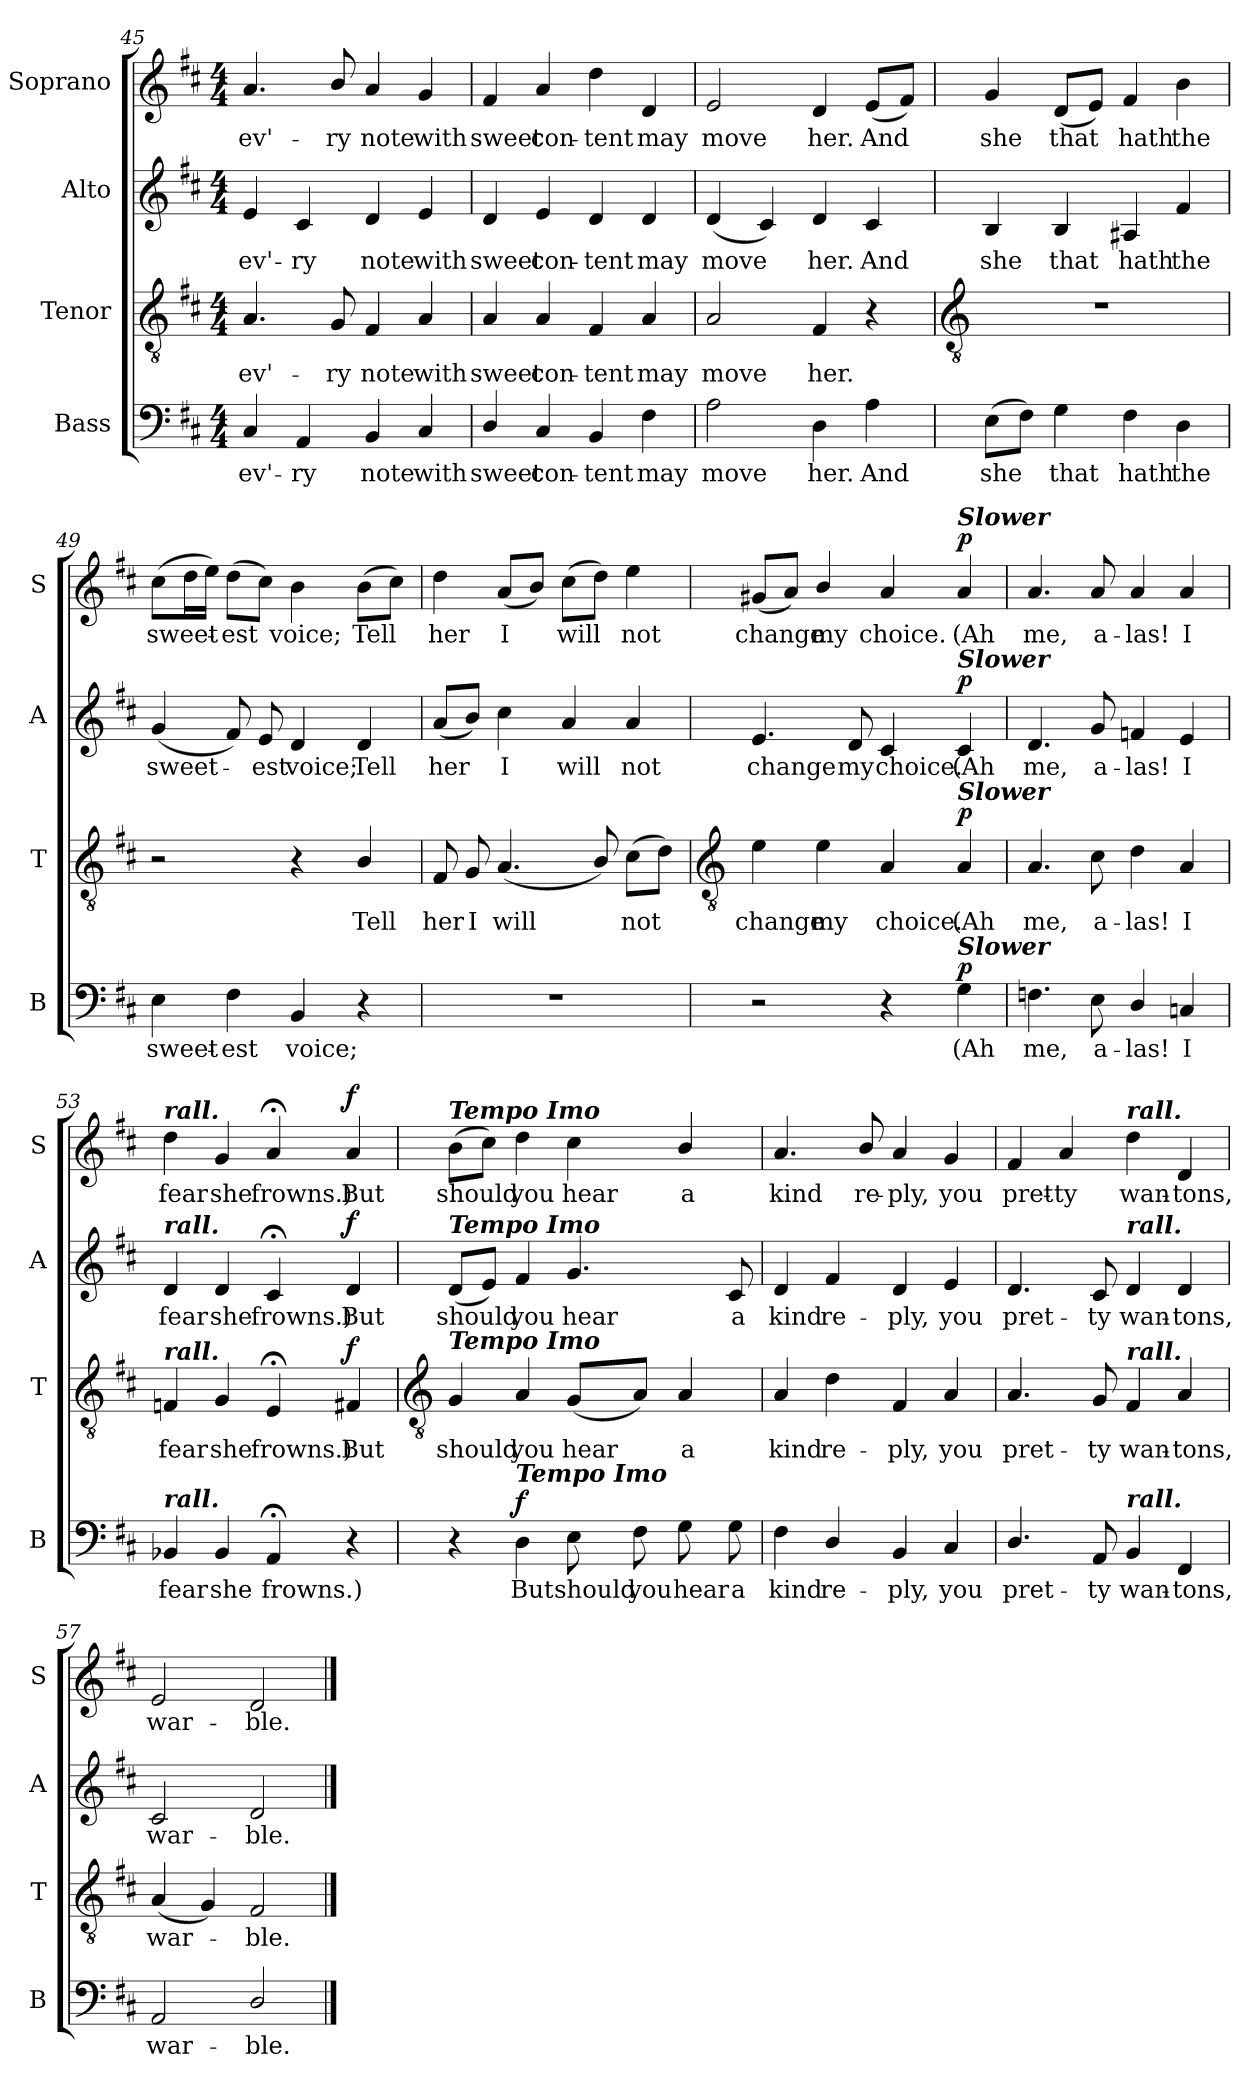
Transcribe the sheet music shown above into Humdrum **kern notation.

**kern	**text	**dynam	**kern	**text	**dynam	**kern	**text	**dynam	**kern	**text	**dynam
*part4	*part4	*part4	*part3	*part3	*part3	*part2	*part2	*part2	*part1	*part1	*part1
*staff4	*staff4	*staff4	*staff3	*staff3	*staff3	*staff2	*staff2	*staff2	*staff1	*staff1	*staff1
*I"Bass	*	*	*I"Tenor	*	*	*I"Alto	*	*	*I"Soprano	*	*
*I'B	*	*	*I'T	*	*	*I'A	*	*	*I'S	*	*
*clefF4	*	*	*clefGv2	*	*	*clefG2	*	*	*clefG2	*	*
*k[f#c#]	*	*	*k[f#c#]	*	*	*k[f#c#]	*	*	*k[f#c#]	*	*
*D:	*	*	*D:	*	*	*D:	*	*	*D:	*	*
*M4/4	*	*	*M4/4	*	*	*M4/4	*	*	*M4/4	*	*
=45	=45	=45	=45	=45	=45	=45	=45	=45	=45	=45	=45
!	!LO:LY:b	!	!	!LO:LY:b	!	!	!LO:LY:b	!	!	!LO:LY:b	!
4C#	ev'-	.	4.A	ev'-	.	4e	ev'-	.	4.a	ev'-	.
!	!LO:LY:b	!	!	!	!	!	!LO:LY:b	!	!	!	!
4AA	-ry	.	.	.	.	4c#	-ry	.	.	.	.
!	!	!	!	!LO:LY:b	!	!	!	!	!	!LO:LY:b	!
.	.	.	8G	-ry	.	.	.	.	8b/	-ry	.
!	!LO:LY:b	!	!	!LO:LY:b	!	!	!LO:LY:b	!	!	!LO:LY:b	!
4BB	note	.	4F#	note	.	4d	note	.	4a	note	.
!	!LO:LY:b	!	!	!LO:LY:b	!	!	!LO:LY:b	!	!	!LO:LY:b	!
4C#	with	.	4A	with	.	4e	with	.	4g	with	.
=46	=46	=46	=46	=46	=46	=46	=46	=46	=46	=46	=46
!	!LO:LY:b	!	!	!LO:LY:b	!	!	!LO:LY:b	!	!	!LO:LY:b	!
4D/	sweet	.	4A	sweet	.	4d	sweet	.	4f#	sweet	.
!	!LO:LY:b	!	!	!LO:LY:b	!	!	!LO:LY:b	!	!	!LO:LY:b	!
4C#	con-	.	4A	con-	.	4e	con-	.	4a	con-	.
!	!LO:LY:b	!	!	!LO:LY:b	!	!	!LO:LY:b	!	!	!LO:LY:b	!
4BB	-tent	.	4F#	-tent	.	4d	-tent	.	4dd	-tent	.
!	!LO:LY:b	!	!	!LO:LY:b	!	!	!LO:LY:b	!	!	!LO:LY:b	!
4F#	may	.	4A	may	.	4d	may	.	4d	may	.
=47	=47	=47	=47	=47	=47	=47	=47	=47	=47	=47	=47
!	!LO:LY:b	!	!	!LO:LY:b	!	!	!LO:LY:b	!	!	!LO:LY:b	!
2A	move	.	2A	move	.	(<4d	move	.	2e	move	.
.	.	.	.	.	.	4c#)	.	.	.	.	.
!	!LO:LY:b	!	!	!LO:LY:b	!	!	!LO:LY:b	!	!	!LO:LY:b	!
4D	her.	.	4F#	her.	.	4d	her.	.	4d	her.	.
!	!LO:LY:b	!	!	!	!	!	!LO:LY:b	!	!	!LO:LY:b	!
4A	And	.	4r	.	.	4c#	And	.	(<8eL	And	.
.	.	.	.	.	.	.	.	.	8f#J)	.	.
!!LO:LB:g=z
=48	=48	=48	=48	=48	=48	=48	=48	=48	=48	=48	=48
*	*	*	*clefGv2	*	*	*	*	*	*	*	*
!	!LO:LY:b	!	!	!	!	!	!LO:LY:b	!	!	!LO:LY:b	!
(>8EL	she	.	1r	.	.	4B	she	.	4g	she	.
8F#J)	.	.	.	.	.	.	.	.	.	.	.
!	!LO:LY:b	!	!	!	!	!	!LO:LY:b	!	!	!LO:LY:b	!
4G	that	.	.	.	.	4B	that	.	(<8dL	that	.
.	.	.	.	.	.	.	.	.	8eJ)	.	.
!	!LO:LY:b	!	!	!	!	!	!LO:LY:b	!	!	!LO:LY:b	!
4F#	hath	.	.	.	.	4A#X	hath	.	4f#	hath	.
!	!LO:LY:b	!	!	!	!	!	!LO:LY:b	!	!	!LO:LY:b	!
4D	the	.	.	.	.	4f#	the	.	4b	the	.
=49	=49	=49	=49	=49	=49	=49	=49	=49	=49	=49	=49
!	!LO:LY:b	!	!	!	!	!	!LO:LY:b	!	!	!LO:LY:b	!
4E	sweet-	.	2r	.	.	(<4g	sweet-	.	(>8cc#L	sweet-	.
.	.	.	.	.	.	.	.	.	16ddL	.	.
.	.	.	.	.	.	.	.	.	16eeJJ)	.	.
!	!LO:LY:b	!	!	!	!	!	!	!	!	!LO:LY:b	!
4F#	-est	.	.	.	.	8f#)	.	.	(>8ddL	est	.
!	!	!	!	!	!	!	!LO:LY:b	!	!	!	!
.	.	.	.	.	.	8e	est	.	8cc#J)	.	.
!	!LO:LY:b	!	!	!	!	!	!LO:LY:b	!	!	!LO:LY:b	!
4BB	voice;	.	4r	.	.	4d	voice;	.	4b	voice;	.
!	!	!	!	!LO:LY:b	!	!	!LO:LY:b	!	!	!LO:LY:b	!
4r	.	.	4B/	Tell	.	4d	Tell	.	(>8bL	Tell	.
.	.	.	.	.	.	.	.	.	8cc#J)	.	.
=50	=50	=50	=50	=50	=50	=50	=50	=50	=50	=50	=50
!	!	!	!	!LO:LY:b	!	!	!LO:LY:b	!	!	!LO:LY:b	!
1r	.	.	8F#	her	.	(<8aL	her	.	4dd	her	.
!	!	!	!	!LO:LY:b	!	!	!	!	!	!	!
.	.	.	8G	I	.	8bJ)	.	.	.	.	.
!	!	!	!	!LO:LY:b	!	!	!LO:LY:b	!	!	!LO:LY:b	!
.	.	.	(<4.A	will	.	4cc#	I	.	(<8aL	I	.
.	.	.	.	.	.	.	.	.	8bJ)	.	.
!	!	!	!	!	!	!	!LO:LY:b	!	!	!LO:LY:b	!
.	.	.	.	.	.	4a	will	.	(>8cc#L	will	.
.	.	.	8B/)	.	.	.	.	.	8ddJ)	.	.
!	!	!	!	!LO:LY:b	!	!	!LO:LY:b	!	!	!LO:LY:b	!
.	.	.	(>8c#L	not	.	4a	not	.	4ee	not	.
.	.	.	8dJ)	.	.	.	.	.	.	.	.
!!LO:LB:g=z
=51	=51	=51	=51	=51	=51	=51	=51	=51	=51	=51	=51
*	*	*	*clefGv2	*	*	*	*	*	*	*	*
!	!	!	!	!LO:LY:b	!	!	!LO:LY:b	!	!	!LO:LY:b	!
2r	.	.	4e	change	.	4.e	change	.	(<8g#XL	change	.
.	.	.	.	.	.	.	.	.	8aJ)	.	.
!	!	!	!	!LO:LY:b	!	!	!	!	!	!LO:LY:b	!
.	.	.	4e	my	.	.	.	.	4b/	my	.
!	!	!	!	!	!	!	!LO:LY:b	!	!	!	!
.	.	.	.	.	.	8d	my	.	.	.	.
!	!	!	!	!LO:LY:b	!	!	!LO:LY:b	!	!	!LO:LY:b	!
4r	.	.	4A	choice.	.	4c#	choice.	.	4a	choice.	.
!	!	!	!	!	!	!	!	!	!LO:TX:a:Bi:t=Slower	!	!
!	!	!	!	!	!	!LO:TX:a:Bi:t=Slower	!	!	!	!	!
!	!	!	!LO:TX:a:Bi:t=Slower	!	!	!	!	!	!	!	!
!LO:TX:a:Bi:t=Slower	!	!	!	!	!	!	!	!	!	!	!
!	!LO:LY:b	!LO:DY:b	!	!LO:LY:b	!LO:DY:b	!	!LO:LY:b	!LO:DY:b	!	!LO:LY:b	!LO:DY:b
4G	(Ah	p	4A	(Ah	p	4c#	(Ah	p	4a	(Ah	p
=52	=52	=52	=52	=52	=52	=52	=52	=52	=52	=52	=52
!	!LO:LY:b	!	!	!LO:LY:b	!	!	!LO:LY:b	!	!	!LO:LY:b	!
4.Fn	me,	.	4.A	me,	.	4.d	me,	.	4.a	me,	.
!	!LO:LY:b	!	!	!LO:LY:b	!	!	!LO:LY:b	!	!	!LO:LY:b	!
8E	a-	.	8c#	a-	.	8g	a-	.	8a	a-	.
!	!LO:LY:b	!	!	!LO:LY:b	!	!	!LO:LY:b	!	!	!LO:LY:b	!
4D/	-las!	.	4d	-las!	.	4fn	-las!	.	4a	-las!	.
!	!LO:LY:b	!	!	!LO:LY:b	!	!	!LO:LY:b	!	!	!LO:LY:b	!
4Cn	I	.	4A	I	.	4e	I	.	4a	I	.
=53	=53	=53	=53	=53	=53	=53	=53	=53	=53	=53	=53
!	!	!	!	!	!	!	!	!	!LO:TX:a:Bi:t=rall.	!	!
!	!	!	!	!	!	!LO:TX:a:Bi:t=rall.	!	!	!	!	!
!	!	!	!LO:TX:a:Bi:t=rall.	!	!	!	!	!	!	!	!
!LO:TX:a:Bi:t=rall.	!	!	!	!	!	!	!	!	!	!	!
!	!LO:LY:b	!	!	!LO:LY:b	!	!	!LO:LY:b	!	!	!LO:LY:b	!
4BB-X	fear	.	4Fn	fear	.	4d	fear	.	4dd	fear	.
!	!LO:LY:b	!	!	!LO:LY:b	!	!	!LO:LY:b	!	!	!LO:LY:b	!
4BB-	she	.	4G	she	.	4d	she	.	4g	she	.
!	!LO:LY:b	!	!	!LO:LY:b	!	!	!LO:LY:b	!	!	!LO:LY:b	!
4AA;<	frowns.)	.	4E;<	frowns.)	.	4c#;<	frowns.)	.	4a;<	frowns.)	.
!	!	!	!	!LO:LY:b	!LO:DY:b	!	!LO:LY:b	!LO:DY:b	!	!LO:LY:b	!LO:DY:b
4r	.	.	4F#X	But	f	4d	But	f	4a	But	f
!!LO:LB:g=z
=54	=54	=54	=54	=54	=54	=54	=54	=54	=54	=54	=54
*	*	*	*clefGv2	*	*	*	*	*	*	*	*
!	!	!	!	!	!	!	!	!	!LO:TX:a:Bi:t=Tempo Imo	!	!
!	!	!	!	!	!	!LO:TX:a:Bi:t=Tempo Imo	!	!	!	!	!
!	!	!	!LO:TX:a:Bi:t=Tempo Imo	!	!	!	!	!	!	!	!
!	!	!	!	!LO:LY:b	!	!	!LO:LY:b	!	!	!LO:LY:b	!
4r	.	.	4G	should	.	(<8dL	should	.	(>8bL	should	.
.	.	.	.	.	.	8eJ)	.	.	8cc#J)	.	.
!LO:TX:a:Bi:t=Tempo Imo	!	!	!	!	!	!	!	!	!	!	!
!	!LO:LY:b	!LO:DY:b	!	!LO:LY:b	!	!	!LO:LY:b	!	!	!LO:LY:b	!
4D	But	f	4A/	you	.	4f#	you	.	4dd	you	.
!	!LO:LY:b	!	!	!LO:LY:b	!	!	!LO:LY:b	!	!	!LO:LY:b	!
8E	should	.	(<8GL	hear	.	4.g	hear	.	4cc#	hear	.
!	!LO:LY:b	!	!	!	!	!	!	!	!	!	!
8F#	you	.	8AJ)	.	.	.	.	.	.	.	.
!	!LO:LY:b	!	!	!LO:LY:b	!	!	!	!	!	!LO:LY:b	!
8G	hear	.	4A	a	.	.	.	.	4b/	a	.
!	!LO:LY:b	!	!	!	!	!	!LO:LY:b	!	!	!	!
8G	a	.	.	.	.	8c#	a	.	.	.	.
=55	=55	=55	=55	=55	=55	=55	=55	=55	=55	=55	=55
!	!LO:LY:b	!	!	!LO:LY:b	!	!	!LO:LY:b	!	!	!LO:LY:b	!
4F#	kind	.	4A	kind	.	4d	kind	.	4.a	kind	.
!	!LO:LY:b	!	!	!LO:LY:b	!	!	!LO:LY:b	!	!	!	!
4D/	re-	.	4d	re-	.	4f#	re-	.	.	.	.
!	!	!	!	!	!	!	!	!	!	!LO:LY:b	!
.	.	.	.	.	.	.	.	.	8b/	re-	.
!	!LO:LY:b	!	!	!LO:LY:b	!	!	!LO:LY:b	!	!	!LO:LY:b	!
4BB	-ply,	.	4F#	-ply,	.	4d	-ply,	.	4a	-ply,	.
!	!LO:LY:b	!	!	!LO:LY:b	!	!	!LO:LY:b	!	!	!LO:LY:b	!
4C#	you	.	4A/	you	.	4e	you	.	4g	you	.
=56	=56	=56	=56	=56	=56	=56	=56	=56	=56	=56	=56
!	!LO:LY:b	!	!	!LO:LY:b	!	!	!LO:LY:b	!	!	!LO:LY:b	!
4.D/	pret-	.	4.A/	pret-	.	4.d	pret-	.	4f#	pret-	.
!	!	!	!	!	!	!	!	!	!	!LO:LY:b	!
.	.	.	.	.	.	.	.	.	4a	-ty	.
!	!LO:LY:b	!	!	!LO:LY:b	!	!	!LO:LY:b	!	!	!	!
8AA	-ty	.	8G	-ty	.	8c#	-ty	.	.	.	.
!	!	!	!	!	!	!	!	!	!LO:TX:a:Bi:t=rall.	!	!
!	!	!	!	!	!	!LO:TX:a:Bi:t=rall.	!	!	!	!	!
!	!	!	!LO:TX:a:Bi:t=rall.	!	!	!	!	!	!	!	!
!LO:TX:a:Bi:t=rall.	!	!	!	!	!	!	!	!	!	!	!
!	!LO:LY:b	!	!	!LO:LY:b	!	!	!LO:LY:b	!	!	!LO:LY:b	!
4BB	wan-	.	4F#	wan-	.	4d	wan-	.	4dd	wan-	.
!	!LO:LY:b	!	!	!LO:LY:b	!	!	!LO:LY:b	!	!	!LO:LY:b	!
4FF#	-tons,	.	4A/	-tons,	.	4d	-tons,	.	4d	-tons,	.
=57	=57	=57	=57	=57	=57	=57	=57	=57	=57	=57	=57
!	!LO:LY:b	!	!	!LO:LY:b	!	!	!LO:LY:b	!	!	!LO:LY:b	!
2AA	war-	.	(<4A/	war-	.	2c#	war-	.	2e	war-	.
.	.	.	4G)	.	.	.	.	.	.	.	.
!	!LO:LY:b	!	!	!LO:LY:b	!	!	!LO:LY:b	!	!	!LO:LY:b	!
2D/	-ble.	.	2F#	ble.	.	2d	-ble.	.	2d	-ble.	.
==	==	==	==	==	==	==	==	==	==	==	==
*-	*-	*-	*-	*-	*-	*-	*-	*-	*-	*-	*-
